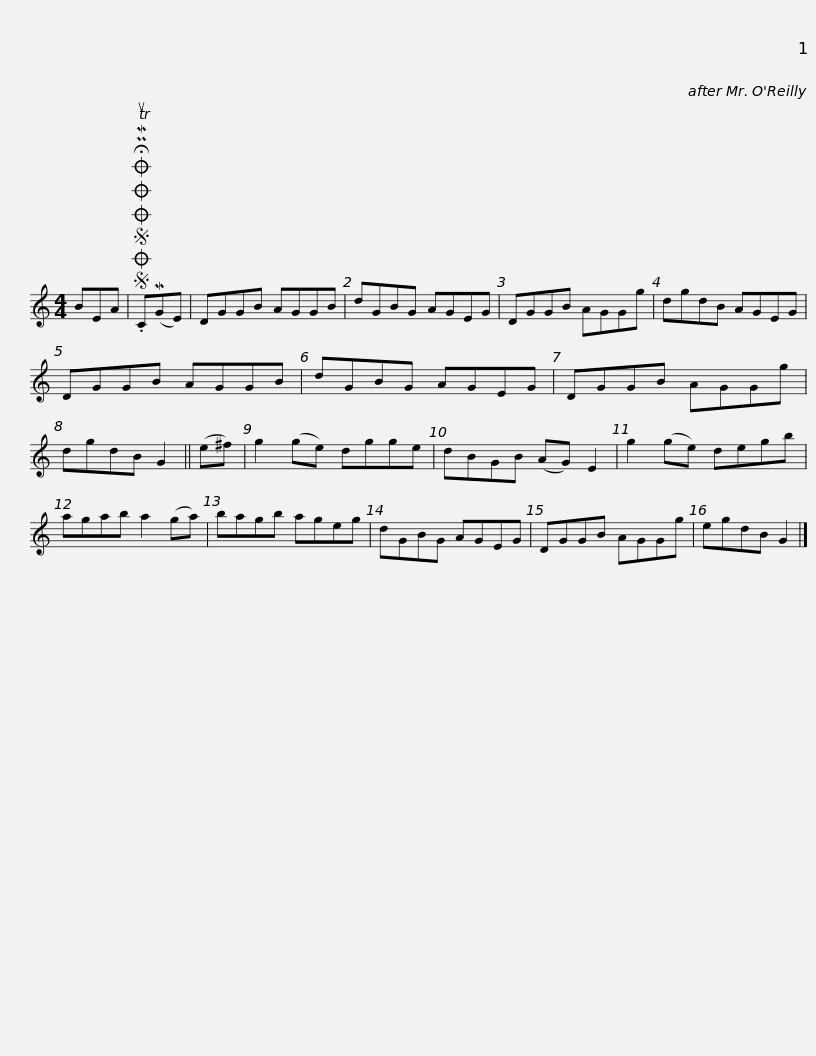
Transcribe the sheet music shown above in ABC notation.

X:1
L:1/8
M:4/4
I:linebreak $
K:C
V:1 treble
V:1
 BEA |SOSOOO .!fermata!PMTuC(MGE) | DGGB AGGB | dGBG AGEG | DGGB AGGg | %5
 dgdB AGEG |$ DGGB AGGB | dGBG AGEG | DGGB AGGg | dgdB G2 || %10
 (e^f) | g2 (ge) dgge | dBGB (AG) E2 |$ g2 (ge) degb | agab a2 (ga) | %15
 bagb ageg | dGBG AGEG | DGGB AGGg |$ egdB G2 |] %19
